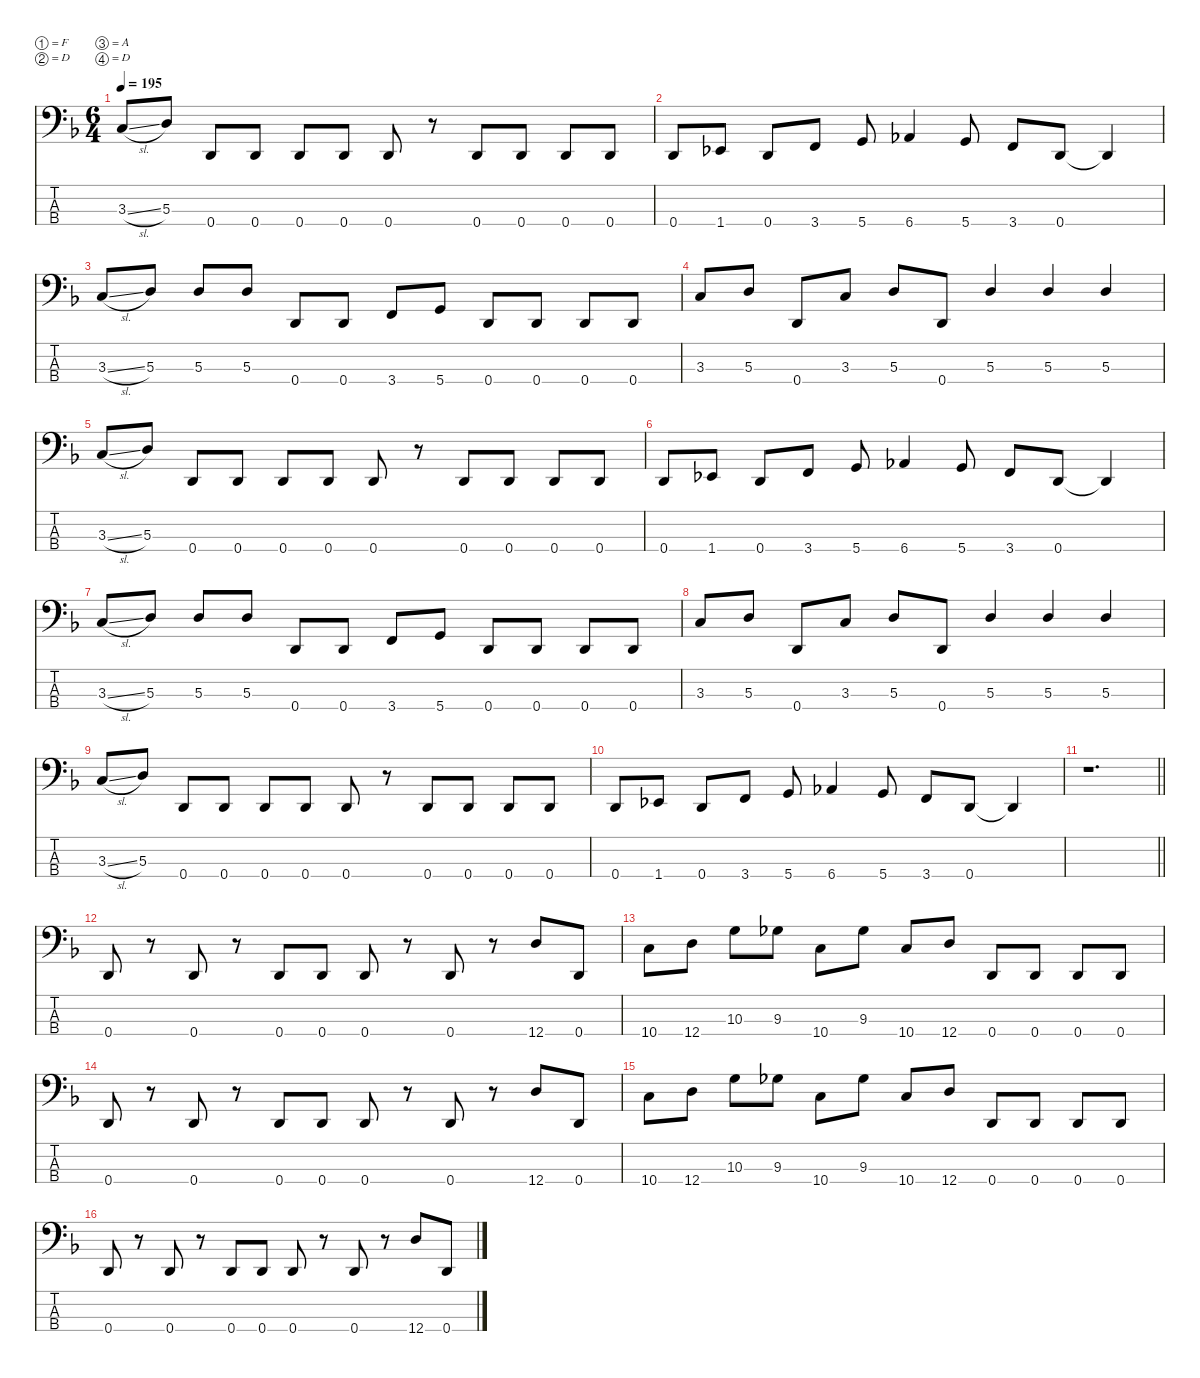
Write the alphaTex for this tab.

\defaultSystemsLayout 4
\hideDynamics
\bracketExtendMode nobrackets
\singleTrackTrackNamePolicy hidden
\multiTrackTrackNamePolicy hidden
\firstSystemTrackNameMode fullname
\firstSystemTrackNameOrientation horizontal
\otherSystemsTrackNameOrientation horizontal
\track ("Bass" "el.bs.") {defaultSystemsLayout 4 instrument electricbassfinger}
\staff {score tabs}
\tuning (F2 D2 A1 D1)
\ts (6 4)
\tempo 195
\clef f4
\ks dminor
3.3{sl acc forcenatural}.8{dy f beam Up} 5.3{acc forcenatural}.8{beam Up} 0.4{acc forcenatural}.8{beam Up} 0.4{acc forcenatural}.8{beam Up} 0.4{acc forcenatural}.8{beam Up} 0.4{acc forcenatural}.8{beam Up} 0.4{acc forcenatural}.8{beam Up} r.8{beam Up} 0.4{acc forcenatural}.8{beam Up} 0.4{acc forcenatural}.8{beam Up} 0.4{acc forcenatural}.8{dy mp beam Up} 0.4{acc forcenatural}.8{dy f beam Up} |
0.4{acc forcenatural}.8{beam Up} 1.4{acc b}.8{beam Up} 0.4{acc forcenatural}.8{beam Up} 3.4{acc forcenatural}.8{beam Up} 5.4{acc forcenatural}.8{beam Up} 6.4{acc b}.4{beam Up} 5.4{acc forcenatural}.8{beam Up} 3.4{acc forcenatural}.8{beam Up} 0.4{acc forcenatural}.8{beam Up} 0.4{t acc forcenatural}.4{beam Up} |
3.3{sl acc forcenatural}.8{beam Up} 5.3{acc forcenatural}.8{beam Up} 5.3{acc forcenatural}.8{beam Up} 5.3{acc forcenatural}.8{beam Up} 0.4{acc forcenatural}.8{beam Up} 0.4{acc forcenatural}.8{beam Up} 3.4{acc forcenatural}.8{beam Up} 5.4{acc forcenatural}.8{beam Up} 0.4{acc forcenatural}.8{beam Up} 0.4{acc forcenatural}.8{beam Up} 0.4{acc forcenatural}.8{beam Up} 0.4{acc forcenatural}.8{beam Up} |
3.3{acc forcenatural}.8{beam Up} 5.3{acc forcenatural}.8{beam Up} 0.4{acc forcenatural}.8{beam Up} 3.3{acc forcenatural}.8{beam Up} 5.3{acc forcenatural}.8{beam Up} 0.4{acc forcenatural}.8{beam Up} 5.3{acc forcenatural}.4{beam Up} 5.3{acc forcenatural}.4{beam Up} 5.3{acc forcenatural}.4{beam Up} |
3.3{sl acc forcenatural}.8{beam Up} 5.3{acc forcenatural}.8{beam Up} 0.4{acc forcenatural}.8{beam Up} 0.4{acc forcenatural}.8{beam Up} 0.4{acc forcenatural}.8{beam Up} 0.4{acc forcenatural}.8{beam Up} 0.4{acc forcenatural}.8{beam Up} r.8{beam Up} 0.4{acc forcenatural}.8{beam Up} 0.4{acc forcenatural}.8{beam Up} 0.4{acc forcenatural}.8{dy mp beam Up} 0.4{acc forcenatural}.8{dy f beam Up} |
0.4{acc forcenatural}.8{beam Up} 1.4{acc b}.8{beam Up} 0.4{acc forcenatural}.8{beam Up} 3.4{acc forcenatural}.8{beam Up} 5.4{acc forcenatural}.8{beam Up} 6.4{acc b}.4{beam Up} 5.4{acc forcenatural}.8{beam Up} 3.4{acc forcenatural}.8{beam Up} 0.4{acc forcenatural}.8{beam Up} 0.4{t acc forcenatural}.4{beam Up} |
3.3{sl acc forcenatural}.8{beam Up} 5.3{acc forcenatural}.8{beam Up} 5.3{acc forcenatural}.8{beam Up} 5.3{acc forcenatural}.8{beam Up} 0.4{acc forcenatural}.8{beam Up} 0.4{acc forcenatural}.8{beam Up} 3.4{acc forcenatural}.8{beam Up} 5.4{acc forcenatural}.8{beam Up} 0.4{acc forcenatural}.8{beam Up} 0.4{acc forcenatural}.8{beam Up} 0.4{acc forcenatural}.8{beam Up} 0.4{acc forcenatural}.8{beam Up} |
3.3{acc forcenatural}.8{beam Up} 5.3{acc forcenatural}.8{beam Up} 0.4{acc forcenatural}.8{beam Up} 3.3{acc forcenatural}.8{beam Up} 5.3{acc forcenatural}.8{beam Up} 0.4{acc forcenatural}.8{beam Up} 5.3{acc forcenatural}.4{beam Up} 5.3{acc forcenatural}.4{beam Up} 5.3{acc forcenatural}.4{beam Up} |
3.3{sl acc forcenatural}.8{beam Up} 5.3{acc forcenatural}.8{beam Up} 0.4{acc forcenatural}.8{beam Up} 0.4{acc forcenatural}.8{beam Up} 0.4{acc forcenatural}.8{beam Up} 0.4{acc forcenatural}.8{beam Up} 0.4{acc forcenatural}.8{beam Up} r.8{beam Up} 0.4{acc forcenatural}.8{beam Up} 0.4{acc forcenatural}.8{beam Up} 0.4{acc forcenatural}.8{dy mp beam Up} 0.4{acc forcenatural}.8{dy f beam Up} |
0.4{acc forcenatural}.8{beam Up} 1.4{acc b}.8{beam Up} 0.4{acc forcenatural}.8{beam Up} 3.4{acc forcenatural}.8{beam Up} 5.4{acc forcenatural}.8{beam Up} 6.4{acc b}.4{beam Up} 5.4{acc forcenatural}.8{beam Up} 3.4{acc forcenatural}.8{beam Up} 0.4{acc forcenatural}.8{beam Up} 0.4{t acc forcenatural}.4{beam Up} |
\barLineRight lightlight
r.1{d beam Down} |
0.4{acc forcenatural}.8{beam Up} r.8{beam Up} 0.4{acc forcenatural}.8{beam Up} r.8{beam Up} 0.4{acc forcenatural}.8{beam Up} 0.4{acc forcenatural}.8{beam Up} 0.4{acc forcenatural}.8{beam Up} r.8{beam Up} 0.4{acc forcenatural}.8{beam Up} r.8{beam Up} 12.4{acc forcenatural}.8{beam Up} 0.4{acc forcenatural}.8{beam Up} |
10.4{acc forcenatural}.8{beam Down} 12.4{acc forcenatural}.8{beam Down} 10.3{acc forcenatural}.8{beam Down} 9.3{acc b}.8{beam Down} 10.4{acc forcenatural}.8{beam Down} 9.3{acc b}.8{beam Down} 10.4{acc forcenatural}.8{beam Up} 12.4{acc forcenatural}.8{beam Up} 0.4{acc forcenatural}.8{beam Up} 0.4{acc forcenatural}.8{beam Up} 0.4{acc forcenatural}.8{beam Up} 0.4{acc forcenatural}.8{beam Up} |
0.4{acc forcenatural}.8{beam Up} r.8{beam Up} 0.4{acc forcenatural}.8{beam Up} r.8{beam Up} 0.4{acc forcenatural}.8{beam Up} 0.4{acc forcenatural}.8{beam Up} 0.4{acc forcenatural}.8{beam Up} r.8{beam Up} 0.4{acc forcenatural}.8{beam Up} r.8{beam Up} 12.4{acc forcenatural}.8{beam Up} 0.4{acc forcenatural}.8{beam Up} |
10.4{acc forcenatural}.8{beam Down} 12.4{acc forcenatural}.8{beam Down} 10.3{acc forcenatural}.8{beam Down} 9.3{acc b}.8{beam Down} 10.4{acc forcenatural}.8{beam Down} 9.3{acc b}.8{beam Down} 10.4{acc forcenatural}.8{beam Up} 12.4{acc forcenatural}.8{beam Up} 0.4{acc forcenatural}.8{beam Up} 0.4{acc forcenatural}.8{beam Up} 0.4{acc forcenatural}.8{beam Up} 0.4{acc forcenatural}.8{beam Up} |
0.4{acc forcenatural}.8{beam Up} r.8{beam Up} 0.4{acc forcenatural}.8{beam Up} r.8{beam Up} 0.4{acc forcenatural}.8{beam Up} 0.4{acc forcenatural}.8{beam Up} 0.4{acc forcenatural}.8{beam Up} r.8{beam Up} 0.4{acc forcenatural}.8{beam Up} r.8{beam Up} 12.4{acc forcenatural}.8{beam Up} 0.4{acc forcenatural}.8{beam Up}
